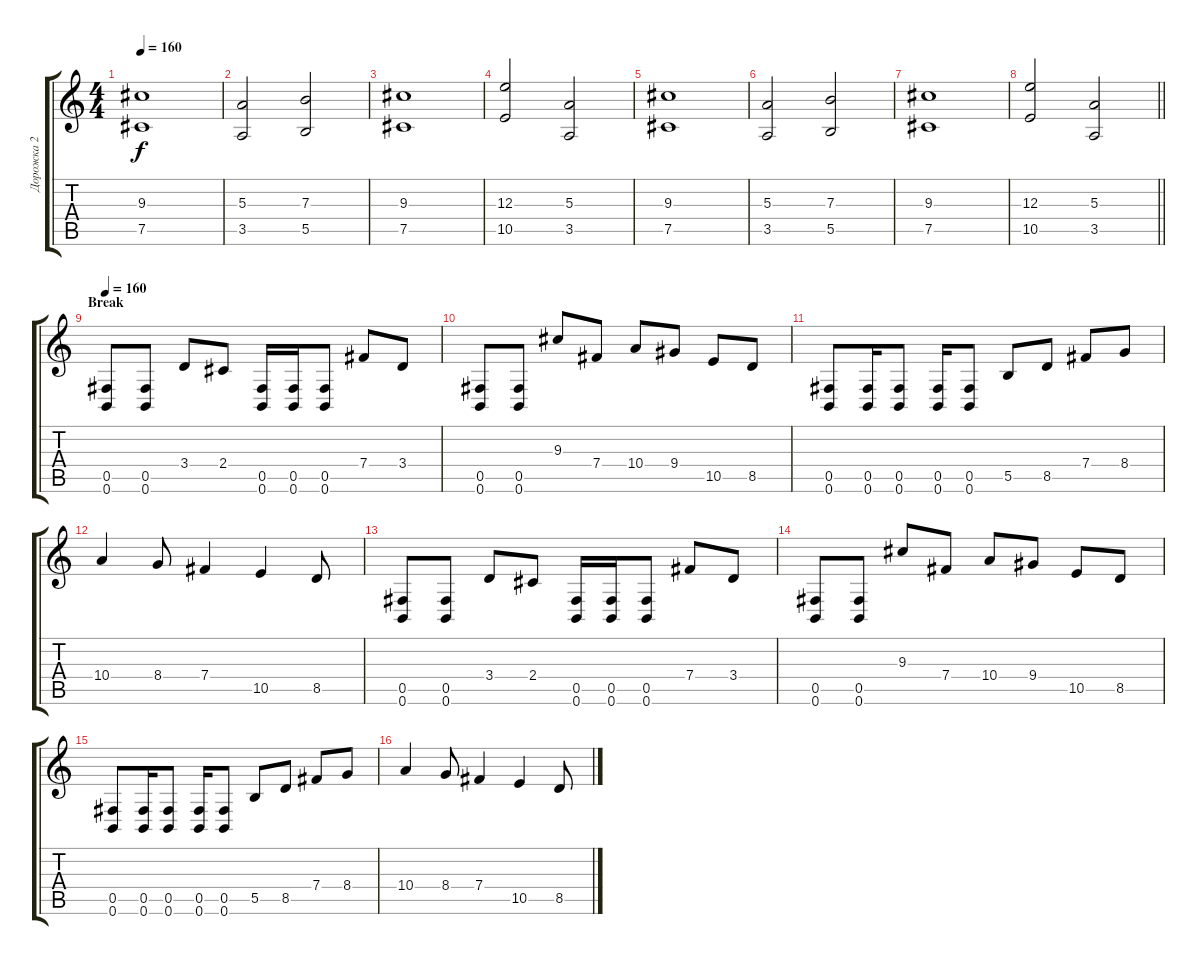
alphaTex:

\track ("Дорожка 2" "Дорожка 2") {instrument distortionguitar}
\staff {score tabs}
\tuning (Db4 Ab3 E3 B2 Gb2 B1) {hide}
\ts (4 4)
\tempo 160
\clef g2
\ks c
(9.3 7.5).1{dy f} |
(5.3 3.5).2 (7.3 5.5).2 |
(9.3 7.5).1 |
(12.3 10.5).2 (5.3 3.5).2 |
(9.3 7.5).1 |
(5.3 3.5).2 (7.3 5.5).2 |
(9.3 7.5).1 |
\barLineRight lightlight
(12.3 10.5).2 (5.3 3.5).2 |
\section ("" "Break")
\tempo 160
(0.5 0.6).8 (0.5 0.6).8 3.4.8 2.4.8 (0.5 0.6).16 (0.5 0.6).16 (0.5 0.6).8 7.4.8 3.4.8 |
(0.5 0.6).8 (0.5 0.6).8 9.3.8 7.4.8 10.4.8 9.4.8 10.5.8 8.5.8 |
(0.5 0.6).8 (0.5 0.6).16 (0.5 0.6).8 (0.5 0.6).16 (0.5 0.6).8 5.5.8 8.5.8 7.4.8 8.4.8 |
10.4.4 8.4.8 7.4.4 10.5.4 8.5.8 |
(0.5 0.6).8 (0.5 0.6).8 3.4.8 2.4.8 (0.5 0.6).16 (0.5 0.6).16 (0.5 0.6).8 7.4.8 3.4.8 |
(0.5 0.6).8 (0.5 0.6).8 9.3.8 7.4.8 10.4.8 9.4.8 10.5.8 8.5.8 |
(0.5 0.6).8 (0.5 0.6).16 (0.5 0.6).8 (0.5 0.6).16 (0.5 0.6).8 5.5.8 8.5.8 7.4.8 8.4.8 |
10.4.4 8.4.8 7.4.4 10.5.4 8.5.8
